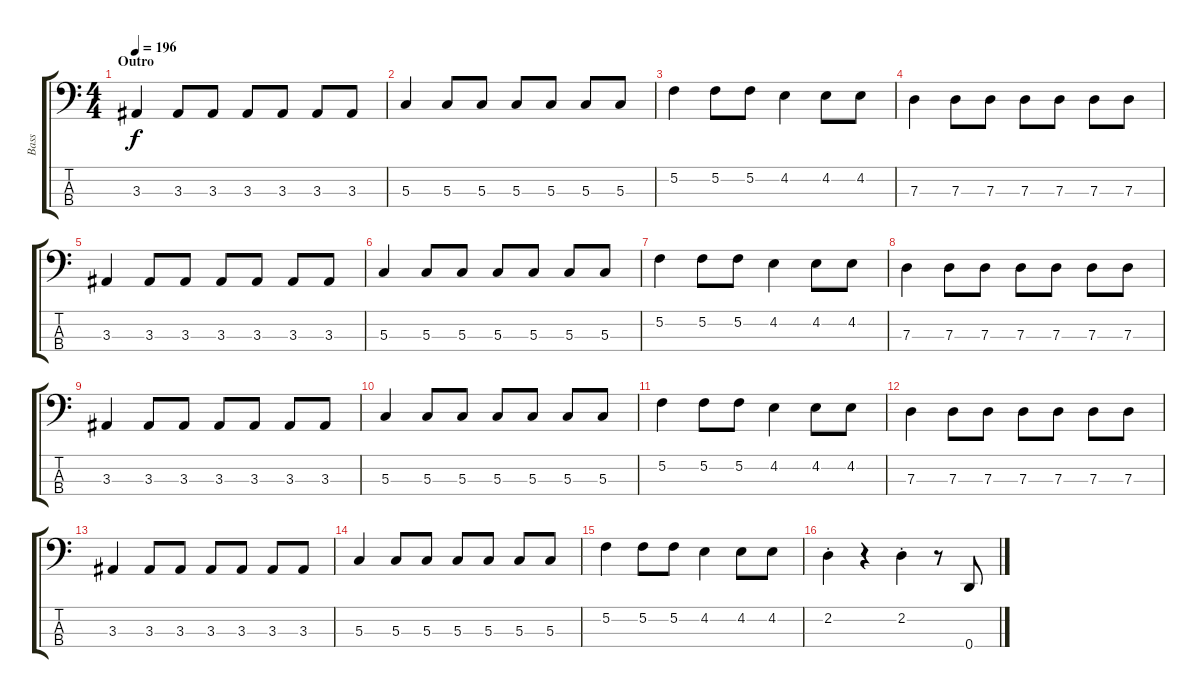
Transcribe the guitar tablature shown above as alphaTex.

\track ("Bass" "Bass") {instrument electricbassfinger}
\staff {score tabs}
\tuning (F2 C2 G1 D1) {hide}
\ts (4 4)
\section ("" "Outro")
\tempo 196
\clef f4
\ks c
3.3.4{dy f} 3.3.8 3.3.8 3.3.8 3.3.8 3.3.8 3.3.8 |
5.3.4 5.3.8 5.3.8 5.3.8 5.3.8 5.3.8 5.3.8 |
5.2.4 5.2.8 5.2.8 4.2.4 4.2.8 4.2.8 |
7.3.4 7.3.8 7.3.8 7.3.8 7.3.8 7.3.8 7.3.8 |
3.3.4 3.3.8 3.3.8 3.3.8 3.3.8 3.3.8 3.3.8 |
5.3.4 5.3.8 5.3.8 5.3.8 5.3.8 5.3.8 5.3.8 |
5.2.4 5.2.8 5.2.8 4.2.4 4.2.8 4.2.8 |
7.3.4 7.3.8 7.3.8 7.3.8 7.3.8 7.3.8 7.3.8 |
3.3.4 3.3.8 3.3.8 3.3.8 3.3.8 3.3.8 3.3.8 |
5.3.4 5.3.8 5.3.8 5.3.8 5.3.8 5.3.8 5.3.8 |
5.2.4 5.2.8 5.2.8 4.2.4 4.2.8 4.2.8 |
7.3.4 7.3.8 7.3.8 7.3.8 7.3.8 7.3.8 7.3.8 |
3.3.4 3.3.8 3.3.8 3.3.8 3.3.8 3.3.8 3.3.8 |
5.3.4 5.3.8 5.3.8 5.3.8 5.3.8 5.3.8 5.3.8 |
5.2.4 5.2.8 5.2.8 4.2.4 4.2.8 4.2.8 |
2.2{st}.4 r.4 2.2{st}.4 r.8 0.4.8
